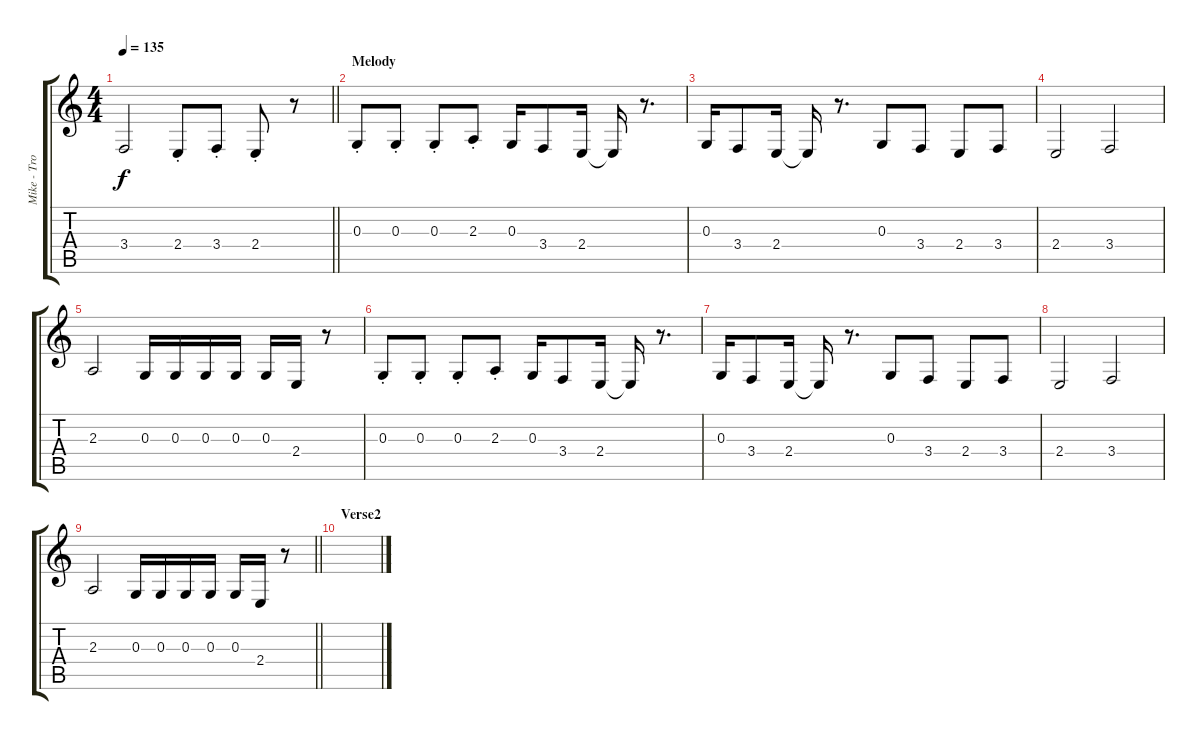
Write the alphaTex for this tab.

\track ("Mike - Trombone" "Mike - Tro") {instrument trombone}
\staff {score tabs}
\tuning (E4 B3 G3 D3 A2 E2) {hide}
\ts (4 4)
\tempo 135
\clef g2
\barLineRight lightlight
\ks c
3.4.2{dy f} 2.4{st}.8 3.4{st}.8 2.4{st}.8 r.8 |
\section ("" "Melody")
0.3{st}.8 0.3{st}.8 0.3{st}.8 2.3{st}.8 0.3.16 3.4.8 2.4.16 2.4{t}.16 r.8{d} |
0.3.16 3.4.8 2.4.16 2.4{t}.16 r.8{d} 0.3.8 3.4.8 2.4.8 3.4.8 |
2.4.2 3.4.2 |
2.3.2 0.3.16 0.3.16 0.3.16 0.3.16 0.3.16 2.4.16 r.8 |
0.3{st}.8 0.3{st}.8 0.3{st}.8 2.3{st}.8 0.3.16 3.4.8 2.4.16 2.4{t}.16 r.8{d} |
0.3.16 3.4.8 2.4.16 2.4{t}.16 r.8{d} 0.3.8 3.4.8 2.4.8 3.4.8 |
2.4.2 3.4.2 |
\barLineRight lightlight
2.3.2 0.3.16 0.3.16 0.3.16 0.3.16 0.3.16 2.4.16 r.8 |
\section ("" "Verse2")
